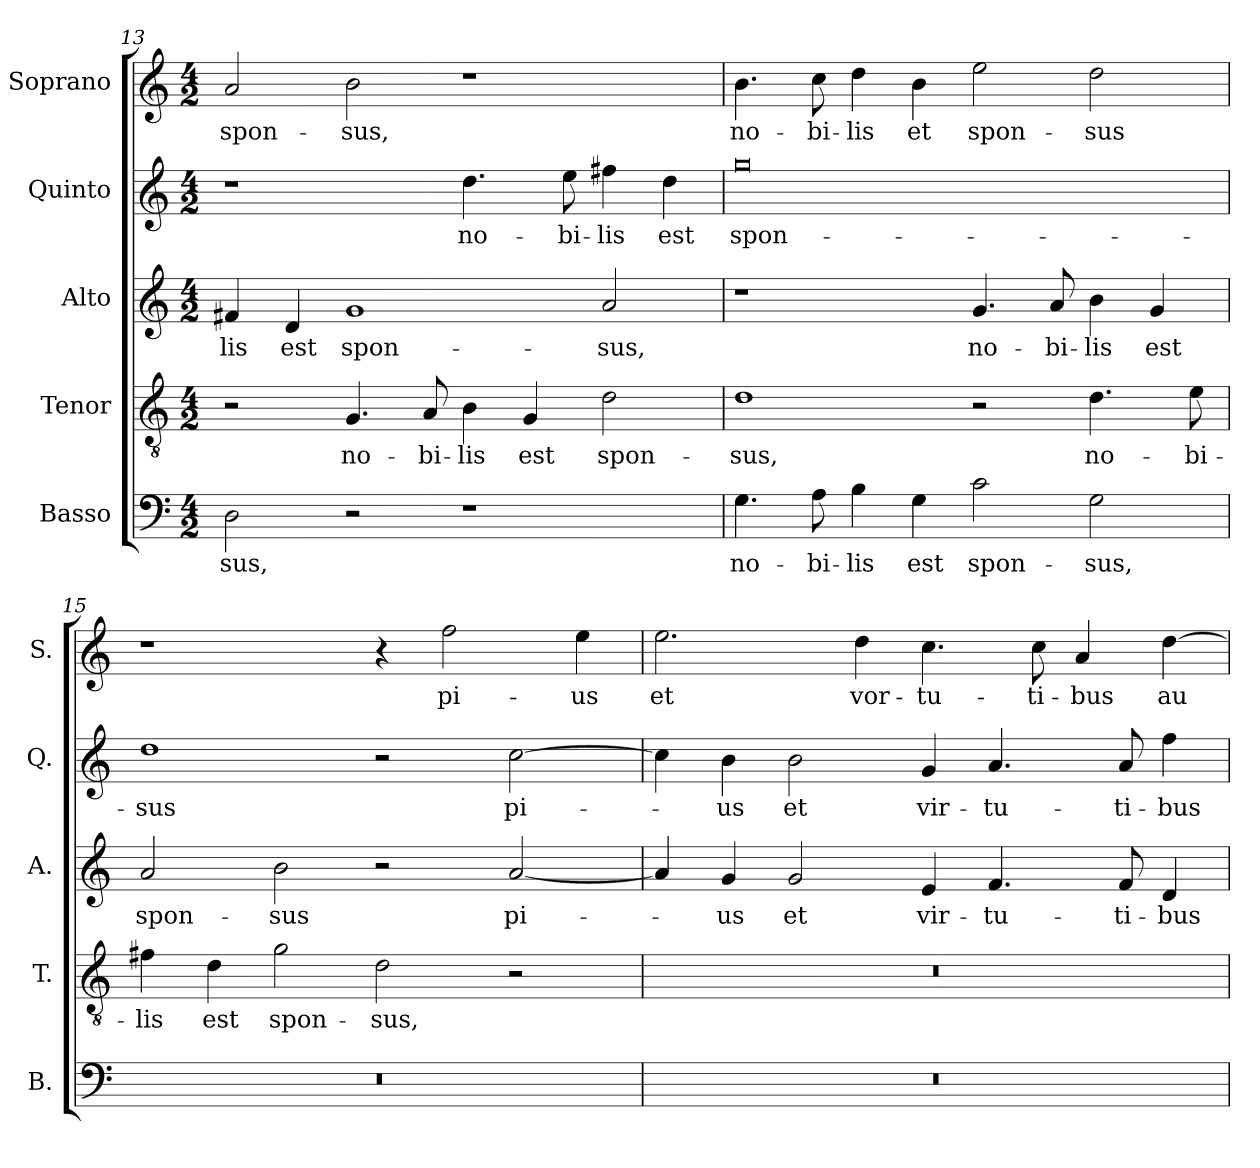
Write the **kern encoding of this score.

**kern	**text	**kern	**text	**kern	**text	**kern	**text	**kern	**text
*part5	*part5	*part4	*part4	*part3	*part3	*part2	*part2	*part1	*part1
*staff5	*staff5	*staff4	*staff4	*staff3	*staff3	*staff2	*staff2	*staff1	*staff1
*I"Basso	*	*I"Tenor	*	*I"Alto	*	*I"Quinto	*	*I"Soprano	*
*I'B.	*	*I'T.	*	*I'A.	*	*I'Q.	*	*I'S.	*
*clefF4	*	*clefGv2	*	*clefG2	*	*clefG2	*	*clefG2	*
*	*	*ITrd7c12	*	*	*	*	*	*	*
*k[]	*	*k[]	*	*k[]	*	*k[]	*	*k[]	*
*C:	*	*C:	*	*C:	*	*C:	*	*C:	*
*M4/2	*	*M4/2	*	*M4/2	*	*M4/2	*	*M4/2	*
=13	=13	=13	=13	=13	=13	=13	=13	=13	=13
!	!LO:LY:b:color=#000000	!	!	!	!	!	!	!	!
!	!	!	!	!	!LO:LY:b:color=#000000	!	!	!	!
!	!	!	!	!	!	!	!	!	!LO:LY:b:color=#000000
2Di\	-sus,	2r	.	4f#Xi/	-lis	1r	.	2ai/	spon-
!	!	!	!	!	!LO:LY:b:color=#000000	!	!	!	!
.	.	.	.	4di/	est	.	.	.	.
!	!	!	!LO:LY:b:color=#000000	!	!	!	!	!	!
!	!	!	!	!	!LO:LY:b:color=#000000	!	!	!	!
!	!	!	!	!	!	!	!	!	!LO:LY:b:color=#000000
2r	.	4.GGi/	no-	1gi	spon-	.	.	2bi\	-sus,
!	!	!	!LO:LY:b:color=#000000	!	!	!	!	!	!
.	.	8AAi/	-bi-	.	.	.	.	.	.
!	!	!	!LO:LY:b:color=#000000	!	!	!	!	!	!
!	!	!	!	!	!	!	!LO:LY:b:color=#000000	!	!
1r	.	4BBi\	-lis	.	.	4.ddi\	no-	1r	.
!	!	!	!LO:LY:b:color=#000000	!	!	!	!	!	!
.	.	4GGi/	est	.	.	.	.	.	.
!	!	!	!	!	!	!	!LO:LY:b:color=#000000	!	!
.	.	.	.	.	.	8eei\	-bi-	.	.
!	!	!	!LO:LY:b:color=#000000	!	!	!	!	!	!
!	!	!	!	!	!LO:LY:b:color=#000000	!	!	!	!
!	!	!	!	!	!	!	!LO:LY:b:color=#000000	!	!
.	.	2Di\	spon-	2ai/	-sus,	4ff#Xi\	-lis	.	.
!	!	!	!	!	!	!	!LO:LY:b:color=#000000	!	!
.	.	.	.	.	.	4ddi\	est	.	.
!!LO:PB:g=z
=14	=14	=14	=14	=14	=14	=14	=14	=14	=14
!	!LO:LY:b:color=#000000	!	!	!	!	!	!	!	!
!	!	!	!LO:LY:b:color=#000000	!	!	!	!	!	!
!	!	!	!	!	!	!	!LO:LY:b:color=#000000	!	!
!	!	!	!	!	!	!	!	!	!LO:LY:b:color=#000000
4.Gi\	no-	1Di	-sus,	1r	.	0ggi	spon-	4.bi\	no-
!	!LO:LY:b:color=#000000	!	!	!	!	!	!	!	!
!	!	!	!	!	!	!	!	!	!LO:LY:b:color=#000000
8Ai\	-bi-	.	.	.	.	.	.	8cci\	-bi-
!	!LO:LY:b:color=#000000	!	!	!	!	!	!	!	!
!	!	!	!	!	!	!	!	!	!LO:LY:b:color=#000000
4Bi\	-lis	.	.	.	.	.	.	4ddi\	-lis
!	!LO:LY:b:color=#000000	!	!	!	!	!	!	!	!
!	!	!	!	!	!	!	!	!	!LO:LY:b:color=#000000
4Gi\	est	.	.	.	.	.	.	4bi\	et
!	!LO:LY:b:color=#000000	!	!	!	!	!	!	!	!
!	!	!	!	!	!LO:LY:b:color=#000000	!	!	!	!
!	!	!	!	!	!	!	!	!	!LO:LY:b:color=#000000
2ci\	spon-	2r	.	4.gi/	no-	.	.	2eei\	spon-
!	!	!	!	!	!LO:LY:b:color=#000000	!	!	!	!
.	.	.	.	8ai/	-bi-	.	.	.	.
!	!LO:LY:b:color=#000000	!	!	!	!	!	!	!	!
!	!	!	!LO:LY:b:color=#000000	!	!	!	!	!	!
!	!	!	!	!	!LO:LY:b:color=#000000	!	!	!	!
!	!	!	!	!	!	!	!	!	!LO:LY:b:color=#000000
2Gi\	-sus,	4.Di\	no-	4bi\	-lis	.	.	2ddi\	-sus
!	!	!	!	!	!LO:LY:b:color=#000000	!	!	!	!
.	.	.	.	4gi/	est	.	.	.	.
!	!	!	!LO:LY:b:color=#000000	!	!	!	!	!	!
.	.	8Ei\	-bi-	.	.	.	.	.	.
=15	=15	=15	=15	=15	=15	=15	=15	=15	=15
!LO:N:vis=1	!	!	!	!	!	!	!	!	!
!	!	!	!LO:LY:b:color=#000000	!	!	!	!	!	!
!	!	!	!	!	!LO:LY:b:color=#000000	!	!	!	!
!	!	!	!	!	!	!	!LO:LY:b:color=#000000	!	!
0r	.	4F#Xi\	-lis	2ai/	spon-	1ddi	-sus	1r	.
!	!	!	!LO:LY:b:color=#000000	!	!	!	!	!	!
.	.	4Di\	est	.	.	.	.	.	.
!	!	!	!LO:LY:b:color=#000000	!	!	!	!	!	!
!	!	!	!	!	!LO:LY:b:color=#000000	!	!	!	!
.	.	2Gi\	spon-	2bi\	-sus	.	.	.	.
!	!	!	!LO:LY:b:color=#000000	!	!	!	!	!	!
.	.	2Di\	-sus,	2r	.	2r	.	4r	.
!	!	!	!	!	!	!	!	!	!LO:LY:b:color=#000000
.	.	.	.	.	.	.	.	2ffi\	pi-
!	!	!	!	!	!LO:LY:b:color=#000000	!	!	!	!
!	!	!	!	!	!	!	!LO:LY:b:color=#000000	!	!
.	.	2r	.	[2ai/	pi-	[2cci\	pi-	.	.
!	!	!	!	!	!	!	!	!	!LO:LY:b:color=#000000
.	.	.	.	.	.	.	.	4eei\	-us
=16	=16	=16	=16	=16	=16	=16	=16	=16	=16
!LO:N:vis=1	!	!LO:N:vis=1	!	!	!	!	!	!	!
!	!	!	!	!	!	!	!	!	!LO:LY:b:color=#000000
0r	.	0r	.	4ai/]	.	4cci\]	.	2.eei\	et
!	!	!	!	!	!LO:LY:b:color=#000000	!	!	!	!
!	!	!	!	!	!	!	!LO:LY:b:color=#000000	!	!
.	.	.	.	4gi/	-us	4bi\	-us	.	.
!	!	!	!	!	!LO:LY:b:color=#000000	!	!	!	!
!	!	!	!	!	!	!	!LO:LY:b:color=#000000	!	!
.	.	.	.	2gi/	et	2bi\	et	.	.
!	!	!	!	!	!	!	!	!	!LO:LY:b:color=#000000
.	.	.	.	.	.	.	.	4ddi\	vor-
!	!	!	!	!	!LO:LY:b:color=#000000	!	!	!	!
!	!	!	!	!	!	!	!LO:LY:b:color=#000000	!	!
!	!	!	!	!	!	!	!	!	!LO:LY:b:color=#000000
.	.	.	.	4ei/	vir-	4gi/	vir-	4.cci\	-tu-
!	!	!	!	!	!LO:LY:b:color=#000000	!	!	!	!
!	!	!	!	!	!	!	!LO:LY:b:color=#000000	!	!
.	.	.	.	4.fi/	-tu-	4.ai/	-tu-	.	.
!	!	!	!	!	!	!	!	!	!LO:LY:b:color=#000000
.	.	.	.	.	.	.	.	8cci\	-ti-
!	!	!	!	!	!	!	!	!	!LO:LY:b:color=#000000
.	.	.	.	.	.	.	.	4ai/	-bus
!	!	!	!	!	!LO:LY:b:color=#000000	!	!	!	!
!	!	!	!	!	!	!	!LO:LY:b:color=#000000	!	!
.	.	.	.	8fi/	-ti-	8ai/	-ti-	.	.
!	!	!	!	!	!LO:LY:b:color=#000000	!	!	!	!
!	!	!	!	!	!	!	!LO:LY:b:color=#000000	!	!
!	!	!	!	!	!	!	!	!	!LO:LY:b:color=#000000
.	.	.	.	4di/	-bus	4ffi\	-bus	[4ddi\	au-
=	=	=	=	=	=	=	=	=	=
*-	*-	*-	*-	*-	*-	*-	*-	*-	*-
